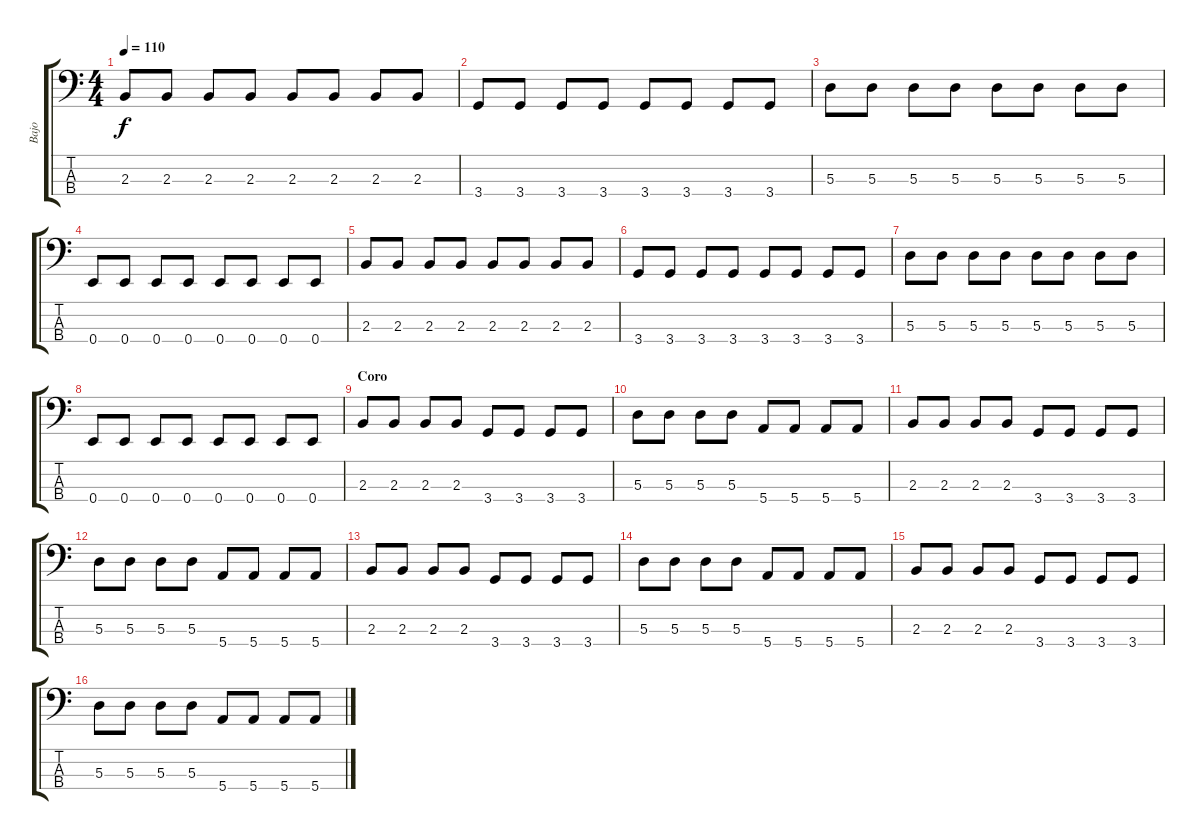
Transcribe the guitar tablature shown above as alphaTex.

\track ("Bajo" "Bajo") {instrument electricbasspick}
\staff {score tabs}
\tuning (G2 D2 A1 E1) {hide}
\ts (4 4)
\tempo 110
\clef f4
\ks c
2.3.8{dy f} 2.3.8 2.3.8 2.3.8 2.3.8 2.3.8 2.3.8 2.3.8 |
3.4.8 3.4.8 3.4.8 3.4.8 3.4.8 3.4.8 3.4.8 3.4.8 |
5.3.8 5.3.8 5.3.8 5.3.8 5.3.8 5.3.8 5.3.8 5.3.8 |
0.4.8 0.4.8 0.4.8 0.4.8 0.4.8 0.4.8 0.4.8 0.4.8 |
2.3.8 2.3.8 2.3.8 2.3.8 2.3.8 2.3.8 2.3.8 2.3.8 |
3.4.8 3.4.8 3.4.8 3.4.8 3.4.8 3.4.8 3.4.8 3.4.8 |
5.3.8 5.3.8 5.3.8 5.3.8 5.3.8 5.3.8 5.3.8 5.3.8 |
0.4.8 0.4.8 0.4.8 0.4.8 0.4.8 0.4.8 0.4.8 0.4.8 |
\section ("" "Coro")
2.3.8 2.3.8 2.3.8 2.3.8 3.4.8 3.4.8 3.4.8 3.4.8 |
5.3.8 5.3.8 5.3.8 5.3.8 5.4.8 5.4.8 5.4.8 5.4.8 |
2.3.8 2.3.8 2.3.8 2.3.8 3.4.8 3.4.8 3.4.8 3.4.8 |
5.3.8 5.3.8 5.3.8 5.3.8 5.4.8 5.4.8 5.4.8 5.4.8 |
2.3.8 2.3.8 2.3.8 2.3.8 3.4.8 3.4.8 3.4.8 3.4.8 |
5.3.8 5.3.8 5.3.8 5.3.8 5.4.8 5.4.8 5.4.8 5.4.8 |
2.3.8 2.3.8 2.3.8 2.3.8 3.4.8 3.4.8 3.4.8 3.4.8 |
5.3.8 5.3.8 5.3.8 5.3.8 5.4.8 5.4.8 5.4.8 5.4.8
